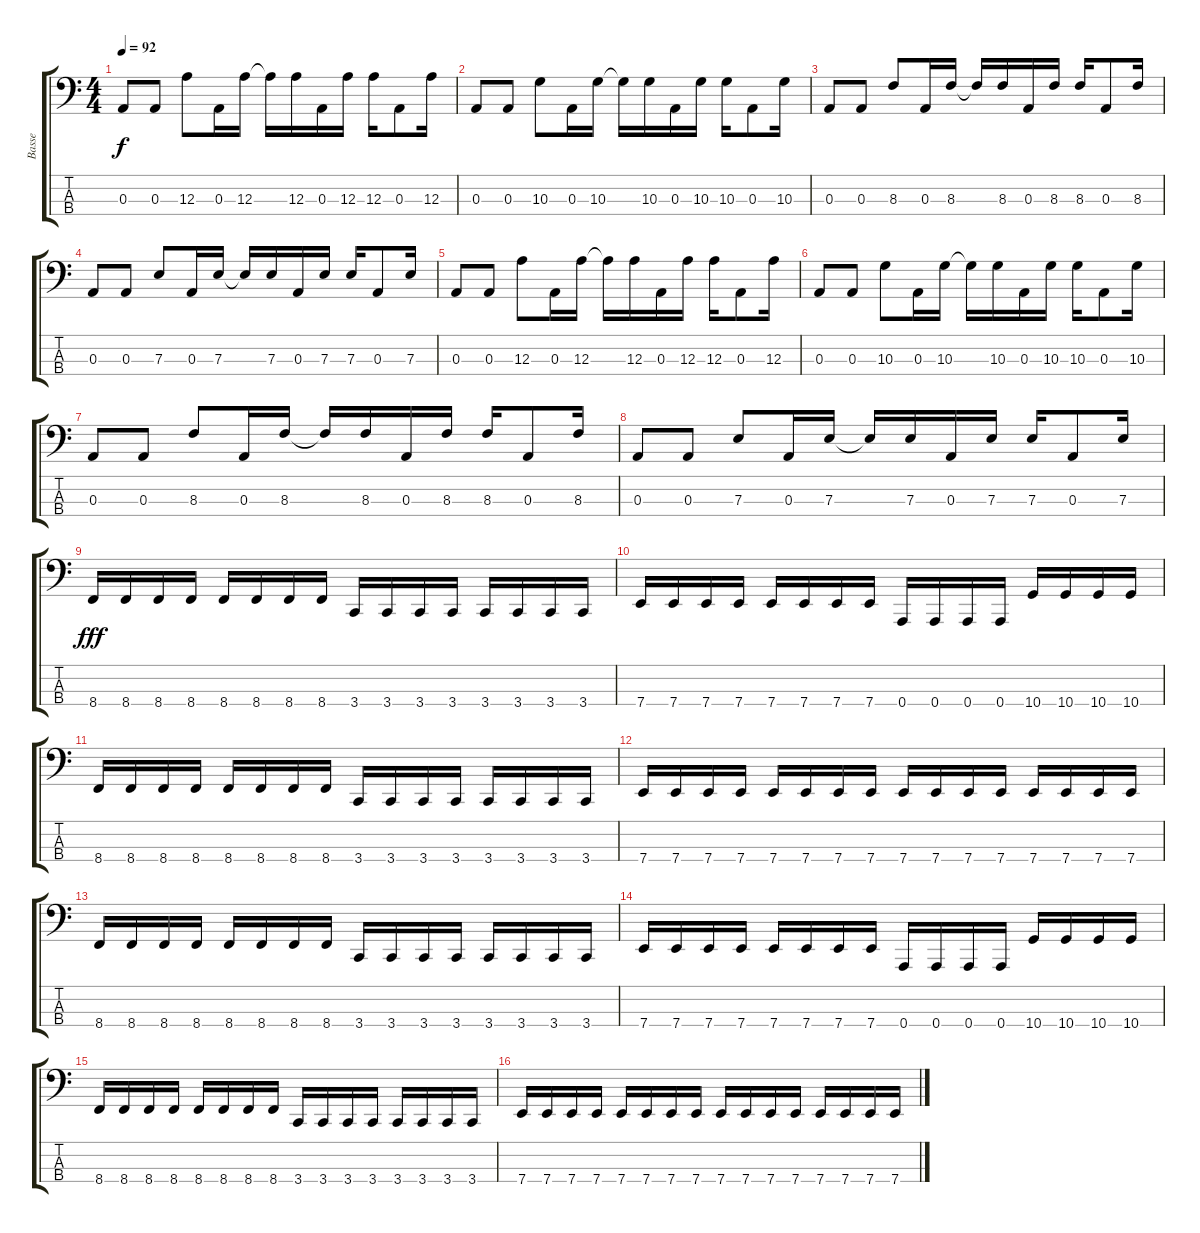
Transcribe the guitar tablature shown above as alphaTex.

\track ("Basse" "Basse") {instrument electricbassfinger}
\staff {score tabs}
\tuning (G2 D2 A1 A0) {hide}
\ts (4 4)
\tempo 92
\clef f4
\ks c
0.3.8{dy f} 0.3.8 12.3.8 0.3.16 12.3.16 12.3{t}.16 12.3.16 0.3.16 12.3.16 12.3.16 0.3.8 12.3.16 |
0.3.8 0.3.8 10.3.8 0.3.16 10.3.16 10.3{t}.16 10.3.16 0.3.16 10.3.16 10.3.16 0.3.8 10.3.16 |
0.3.8 0.3.8 8.3.8 0.3.16 8.3.16 8.3{t}.16 8.3.16 0.3.16 8.3.16 8.3.16 0.3.8 8.3.16 |
0.3.8 0.3.8 7.3.8 0.3.16 7.3.16 7.3{t}.16 7.3.16 0.3.16 7.3.16 7.3.16 0.3.8 7.3.16 |
0.3.8 0.3.8 12.3.8 0.3.16 12.3.16 12.3{t}.16 12.3.16 0.3.16 12.3.16 12.3.16 0.3.8 12.3.16 |
0.3.8 0.3.8 10.3.8 0.3.16 10.3.16 10.3{t}.16 10.3.16 0.3.16 10.3.16 10.3.16 0.3.8 10.3.16 |
0.3.8 0.3.8 8.3.8 0.3.16 8.3.16 8.3{t}.16 8.3.16 0.3.16 8.3.16 8.3.16 0.3.8 8.3.16 |
0.3.8 0.3.8 7.3.8 0.3.16 7.3.16 7.3{t}.16 7.3.16 0.3.16 7.3.16 7.3.16 0.3.8 7.3.16 |
8.4.16{dy fff} 8.4.16 8.4.16 8.4.16 8.4.16 8.4.16 8.4.16 8.4.16 3.4.16 3.4.16 3.4.16 3.4.16 3.4.16 3.4.16 3.4.16 3.4.16 |
7.4.16 7.4.16 7.4.16 7.4.16 7.4.16 7.4.16 7.4.16 7.4.16 0.4.16 0.4.16 0.4.16 0.4.16 10.4.16 10.4.16 10.4.16 10.4.16 |
8.4.16 8.4.16 8.4.16 8.4.16 8.4.16 8.4.16 8.4.16 8.4.16 3.4.16 3.4.16 3.4.16 3.4.16 3.4.16 3.4.16 3.4.16 3.4.16 |
7.4.16 7.4.16 7.4.16 7.4.16 7.4.16 7.4.16 7.4.16 7.4.16 7.4.16 7.4.16 7.4.16 7.4.16 7.4.16 7.4.16 7.4.16 7.4.16 |
8.4.16 8.4.16 8.4.16 8.4.16 8.4.16 8.4.16 8.4.16 8.4.16 3.4.16 3.4.16 3.4.16 3.4.16 3.4.16 3.4.16 3.4.16 3.4.16 |
7.4.16 7.4.16 7.4.16 7.4.16 7.4.16 7.4.16 7.4.16 7.4.16 0.4.16 0.4.16 0.4.16 0.4.16 10.4.16 10.4.16 10.4.16 10.4.16 |
8.4.16 8.4.16 8.4.16 8.4.16 8.4.16 8.4.16 8.4.16 8.4.16 3.4.16 3.4.16 3.4.16 3.4.16 3.4.16 3.4.16 3.4.16 3.4.16 |
7.4.16 7.4.16 7.4.16 7.4.16 7.4.16 7.4.16 7.4.16 7.4.16 7.4.16 7.4.16 7.4.16 7.4.16 7.4.16 7.4.16 7.4.16 7.4.16
